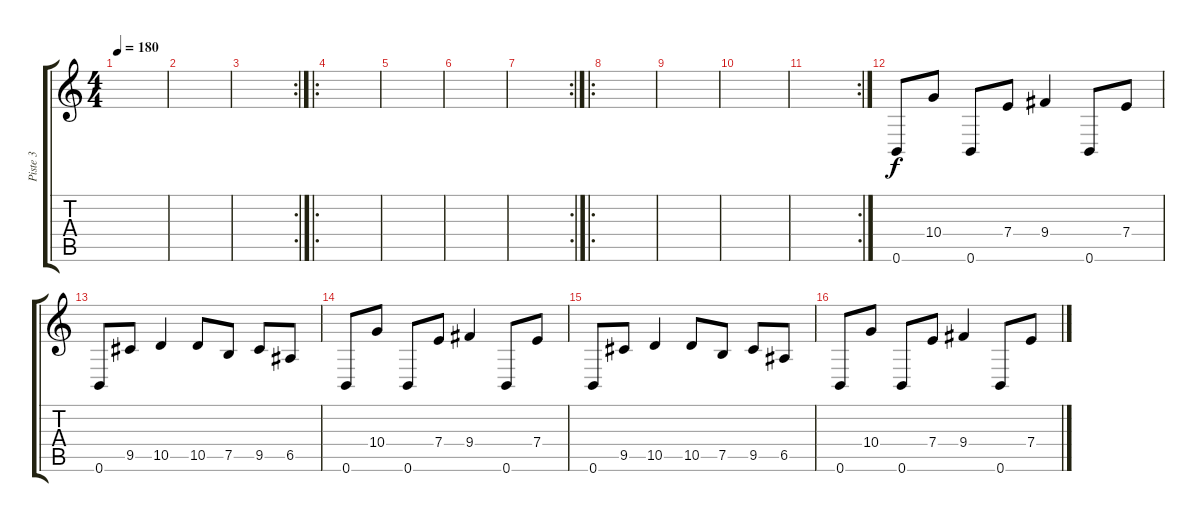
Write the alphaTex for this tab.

\track ("Piste 3" "Piste 3") {instrument distortionguitar}
\staff {score tabs}
\tuning (B3 Gb3 D3 A2 E2 B1) {hide}
\ts (4 4)
\tempo 180
\clef g2
\ks c
|
|
\rc 2
|
\ro
|
|
|
\rc 2
|
\ro
|
|
|
\rc 2
|
0.6.8 10.4.8 0.6.8 7.4.8 9.4.4 0.6.8 7.4.8 |
0.6.8 9.5.8 10.5.4 10.5.8 7.5.8 9.5.8 6.5.8 |
0.6.8 10.4.8 0.6.8 7.4.8 9.4.4 0.6.8 7.4.8 |
0.6.8 9.5.8 10.5.4 10.5.8 7.5.8 9.5.8 6.5.8 |
0.6.8 10.4.8 0.6.8 7.4.8 9.4.4 0.6.8 7.4.8
